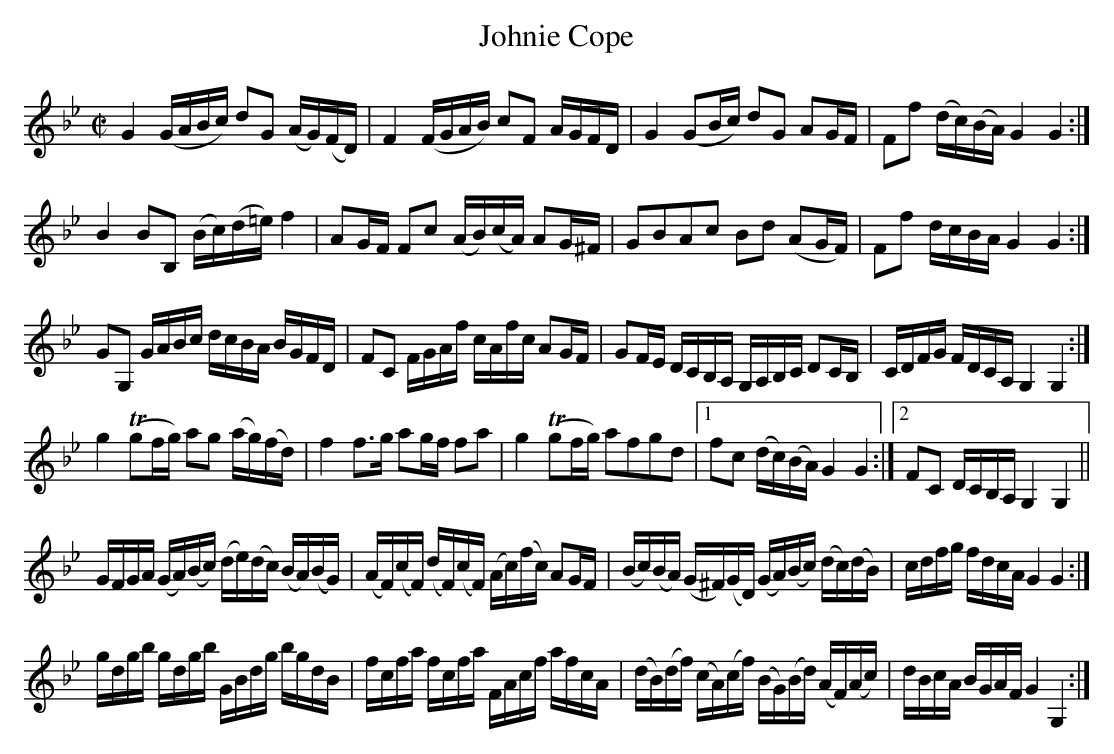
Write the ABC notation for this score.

X:1
T:Johnie Cope
L:1/16
M:C|
K:Gmin
 G4      (GABc)     d2G2    (AG)(FD)|   F4      (FGAB)    c2F2    AGFD |\
 G4      (G2Bc)     d2G2     A2GF   |   F2f2    (dc)(BA)  G4      G4  :|
 B4       B2B,2    (Bc)(d=e) f4     |   A2GF     F2c2    (AB)(cA) A2G^F|\
 G2B2A2c2           B2d2    (A2GF)  |   F2f2     dcBA     G4      G4  :|
 G2G,2    GABc      dcBA     BGFD   |   F2C2     FGAf     cAfc    A2GF |\
 G2FE     DCB,A,    G,A,B,C  D2CB,  |   CDFG     FDCA,    G,4     G,4 :|
 g4     (Tg2fg)     a2g2    (ag)(fd)|   f4       f3g      a2gf    f2a2 |\
 g4     (Tg2fg)     a2f2g2d2        |[1 f2c2    (dc)(BA)  G4      G4  :|\
                                     [2 F2C2     DCB,A,   G,4     G,4 ||
 GFGA    (GA)(Bc)  (de)(dc) (BA)(BG)|  (AF)(cF) (dF)(cF) (Ac)(fc) A2GF |\
(Bc)(BA) (G^F)(GD) (GA)(Bc) (dc)(dB)|   cdfg     fdcA     G4      G4  :|
 gdgb     gdgb      GBdg     bgdB   |   fcfa     fcfa     FAcf    afcA |\
(dB)(df) (cA)(cf)  (BG)(Bd) (AF)(Ac)|   dBcA     BGAF     G4      G,4 :|
